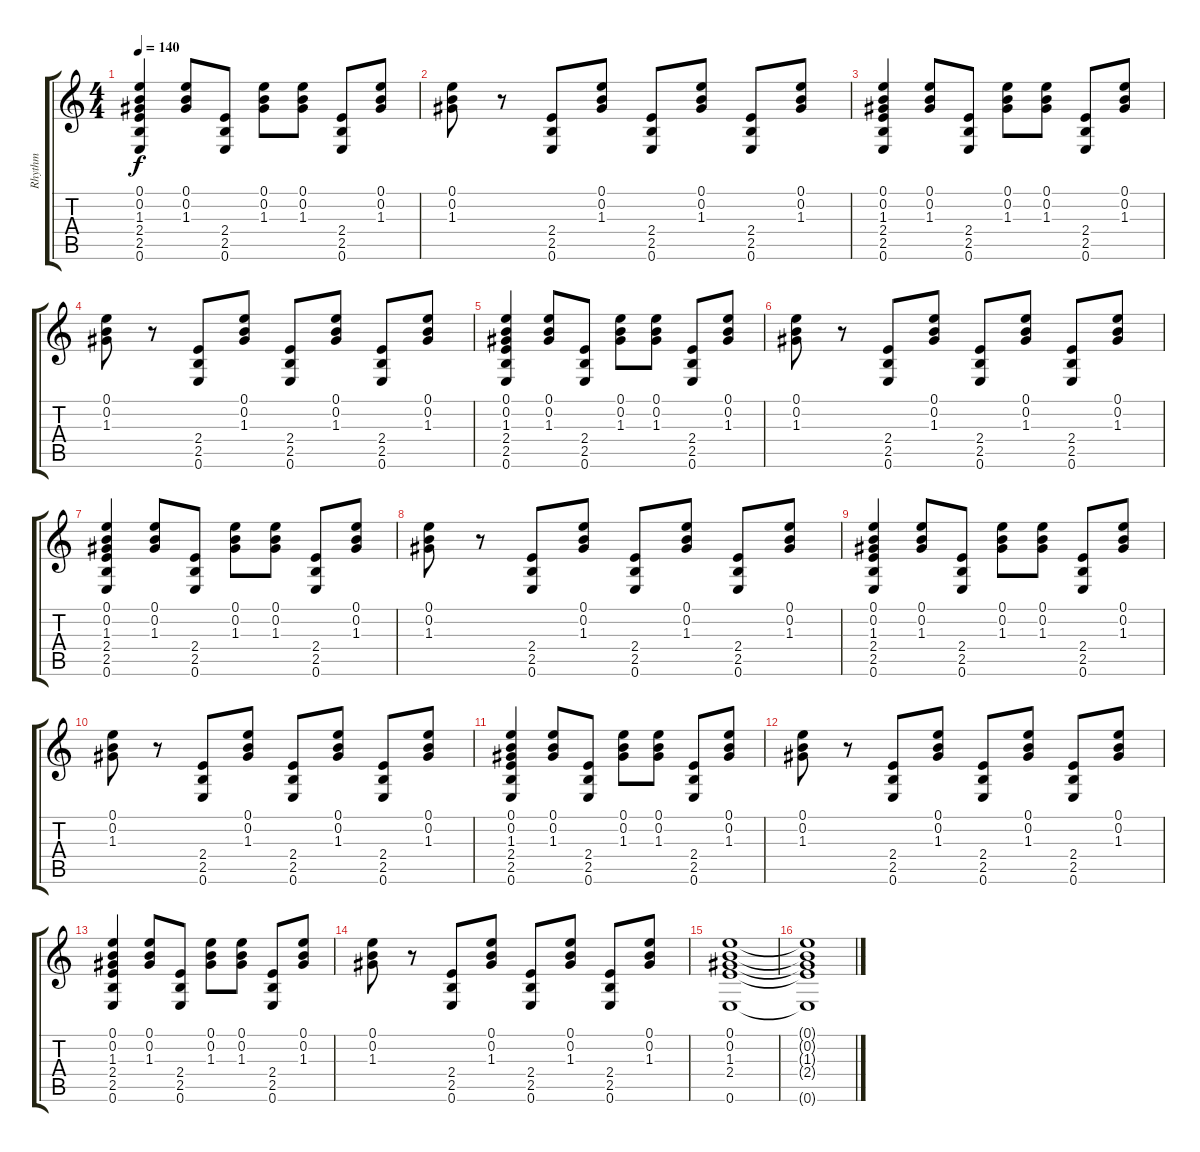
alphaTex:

\track ("Rhythm" "Rhythm") {instrument acousticguitarsteel}
\staff {score tabs}
\tuning (E4 B3 G3 D3 A2 E2) {hide}
\ts (4 4)
\tempo 140
\clef g2
\ks c
(0.1 0.2 1.3 2.4 2.5 0.6).4{dy f} (0.1 0.2 1.3).8 (2.4 2.5 0.6).8 (0.1 0.2 1.3).8 (0.1 0.2 1.3).8 (2.4 2.5 0.6).8 (0.1 0.2 1.3).8 |
(0.1 0.2 1.3).8 r.8 (2.4 2.5 0.6).8 (0.1 0.2 1.3).8 (2.4 2.5 0.6).8 (0.1 0.2 1.3).8 (2.4 2.5 0.6).8 (0.1 0.2 1.3).8 |
(0.1 0.2 1.3 2.4 2.5 0.6).4 (0.1 0.2 1.3).8 (2.4 2.5 0.6).8 (0.1 0.2 1.3).8 (0.1 0.2 1.3).8 (2.4 2.5 0.6).8 (0.1 0.2 1.3).8 |
(0.1 0.2 1.3).8 r.8 (2.4 2.5 0.6).8 (0.1 0.2 1.3).8 (2.4 2.5 0.6).8 (0.1 0.2 1.3).8 (2.4 2.5 0.6).8 (0.1 0.2 1.3).8 |
(0.1 0.2 1.3 2.4 2.5 0.6).4 (0.1 0.2 1.3).8 (2.4 2.5 0.6).8 (0.1 0.2 1.3).8 (0.1 0.2 1.3).8 (2.4 2.5 0.6).8 (0.1 0.2 1.3).8 |
(0.1 0.2 1.3).8 r.8 (2.4 2.5 0.6).8 (0.1 0.2 1.3).8 (2.4 2.5 0.6).8 (0.1 0.2 1.3).8 (2.4 2.5 0.6).8 (0.1 0.2 1.3).8 |
(0.1 0.2 1.3 2.4 2.5 0.6).4 (0.1 0.2 1.3).8 (2.4 2.5 0.6).8 (0.1 0.2 1.3).8 (0.1 0.2 1.3).8 (2.4 2.5 0.6).8 (0.1 0.2 1.3).8 |
(0.1 0.2 1.3).8 r.8 (2.4 2.5 0.6).8 (0.1 0.2 1.3).8 (2.4 2.5 0.6).8 (0.1 0.2 1.3).8 (2.4 2.5 0.6).8 (0.1 0.2 1.3).8 |
(0.1 0.2 1.3 2.4 2.5 0.6).4 (0.1 0.2 1.3).8 (2.4 2.5 0.6).8 (0.1 0.2 1.3).8 (0.1 0.2 1.3).8 (2.4 2.5 0.6).8 (0.1 0.2 1.3).8 |
(0.1 0.2 1.3).8 r.8 (2.4 2.5 0.6).8 (0.1 0.2 1.3).8 (2.4 2.5 0.6).8 (0.1 0.2 1.3).8 (2.4 2.5 0.6).8 (0.1 0.2 1.3).8 |
(0.1 0.2 1.3 2.4 2.5 0.6).4 (0.1 0.2 1.3).8 (2.4 2.5 0.6).8 (0.1 0.2 1.3).8 (0.1 0.2 1.3).8 (2.4 2.5 0.6).8 (0.1 0.2 1.3).8 |
(0.1 0.2 1.3).8 r.8 (2.4 2.5 0.6).8 (0.1 0.2 1.3).8 (2.4 2.5 0.6).8 (0.1 0.2 1.3).8 (2.4 2.5 0.6).8 (0.1 0.2 1.3).8 |
(0.1 0.2 1.3 2.4 2.5 0.6).4 (0.1 0.2 1.3).8 (2.4 2.5 0.6).8 (0.1 0.2 1.3).8 (0.1 0.2 1.3).8 (2.4 2.5 0.6).8 (0.1 0.2 1.3).8 |
(0.1 0.2 1.3).8 r.8 (2.4 2.5 0.6).8 (0.1 0.2 1.3).8 (2.4 2.5 0.6).8 (0.1 0.2 1.3).8 (2.4 2.5 0.6).8 (0.1 0.2 1.3).8 |
(0.1 0.2 1.3 2.4 0.6).1 |
(0.1{t} 0.2{t} 1.3{t} 2.4{t} 0.6{t}).1
